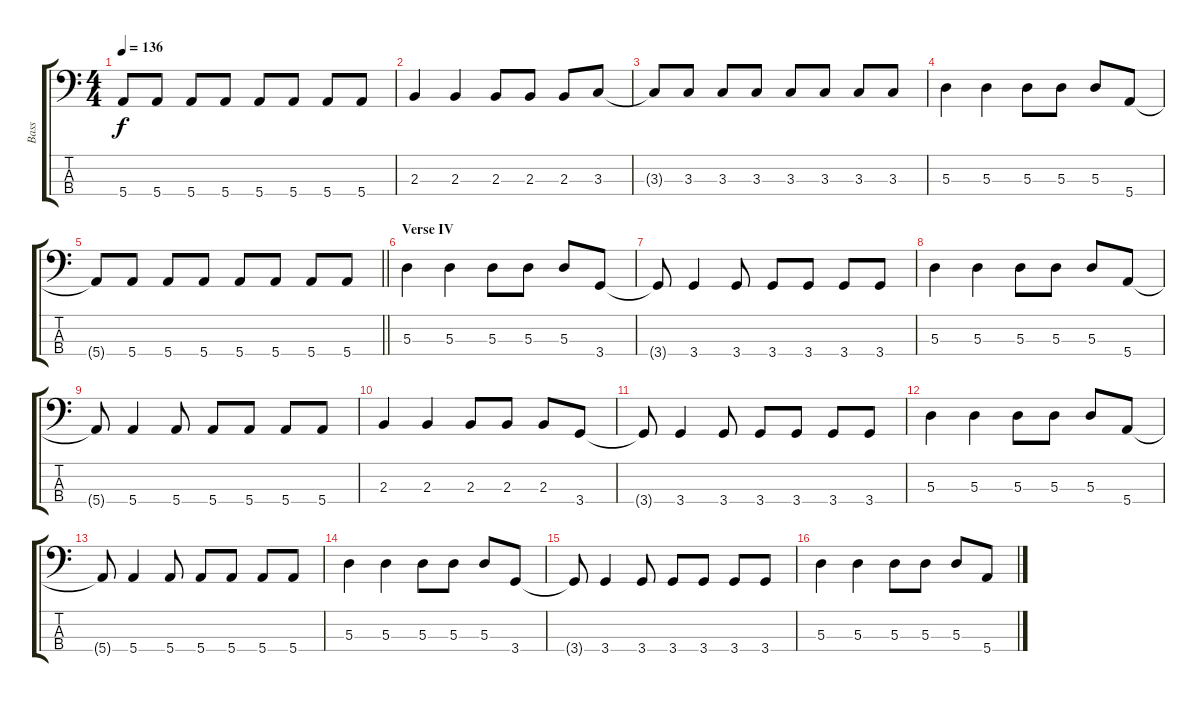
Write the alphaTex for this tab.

\track ("Bass" "Bass") {instrument electricbassfinger}
\staff {score tabs}
\tuning (G2 D2 A1 E1) {hide}
\ts (4 4)
\tempo 136
\clef f4
\ks c
5.4{t}.8{dy f} 5.4.8 5.4.8 5.4.8 5.4.8 5.4.8 5.4.8 5.4.8 |
2.3.4 2.3.4 2.3.8 2.3.8 2.3.8 3.3.8 |
3.3{t}.8 3.3.8 3.3.8 3.3.8 3.3.8 3.3.8 3.3.8 3.3.8 |
5.3.4 5.3.4 5.3.8 5.3.8 5.3.8 5.4.8 |
\barLineRight lightlight
5.4{t}.8 5.4.8 5.4.8 5.4.8 5.4.8 5.4.8 5.4.8 5.4.8 |
\section ("" "Verse IV")
5.3.4 5.3.4 5.3.8 5.3.8 5.3.8 3.4.8 |
3.4{t}.8 3.4.4 3.4.8 3.4.8 3.4.8 3.4.8 3.4.8 |
5.3.4 5.3.4 5.3.8 5.3.8 5.3.8 5.4.8 |
5.4{t}.8 5.4.4 5.4.8 5.4.8 5.4.8 5.4.8 5.4.8 |
2.3.4 2.3.4 2.3.8 2.3.8 2.3.8 3.4.8 |
3.4{t}.8 3.4.4 3.4.8 3.4.8 3.4.8 3.4.8 3.4.8 |
5.3.4 5.3.4 5.3.8 5.3.8 5.3.8 5.4.8 |
5.4{t}.8 5.4.4 5.4.8 5.4.8 5.4.8 5.4.8 5.4.8 |
5.3.4 5.3.4 5.3.8 5.3.8 5.3.8 3.4.8 |
3.4{t}.8 3.4.4 3.4.8 3.4.8 3.4.8 3.4.8 3.4.8 |
5.3.4 5.3.4 5.3.8 5.3.8 5.3.8 5.4.8
